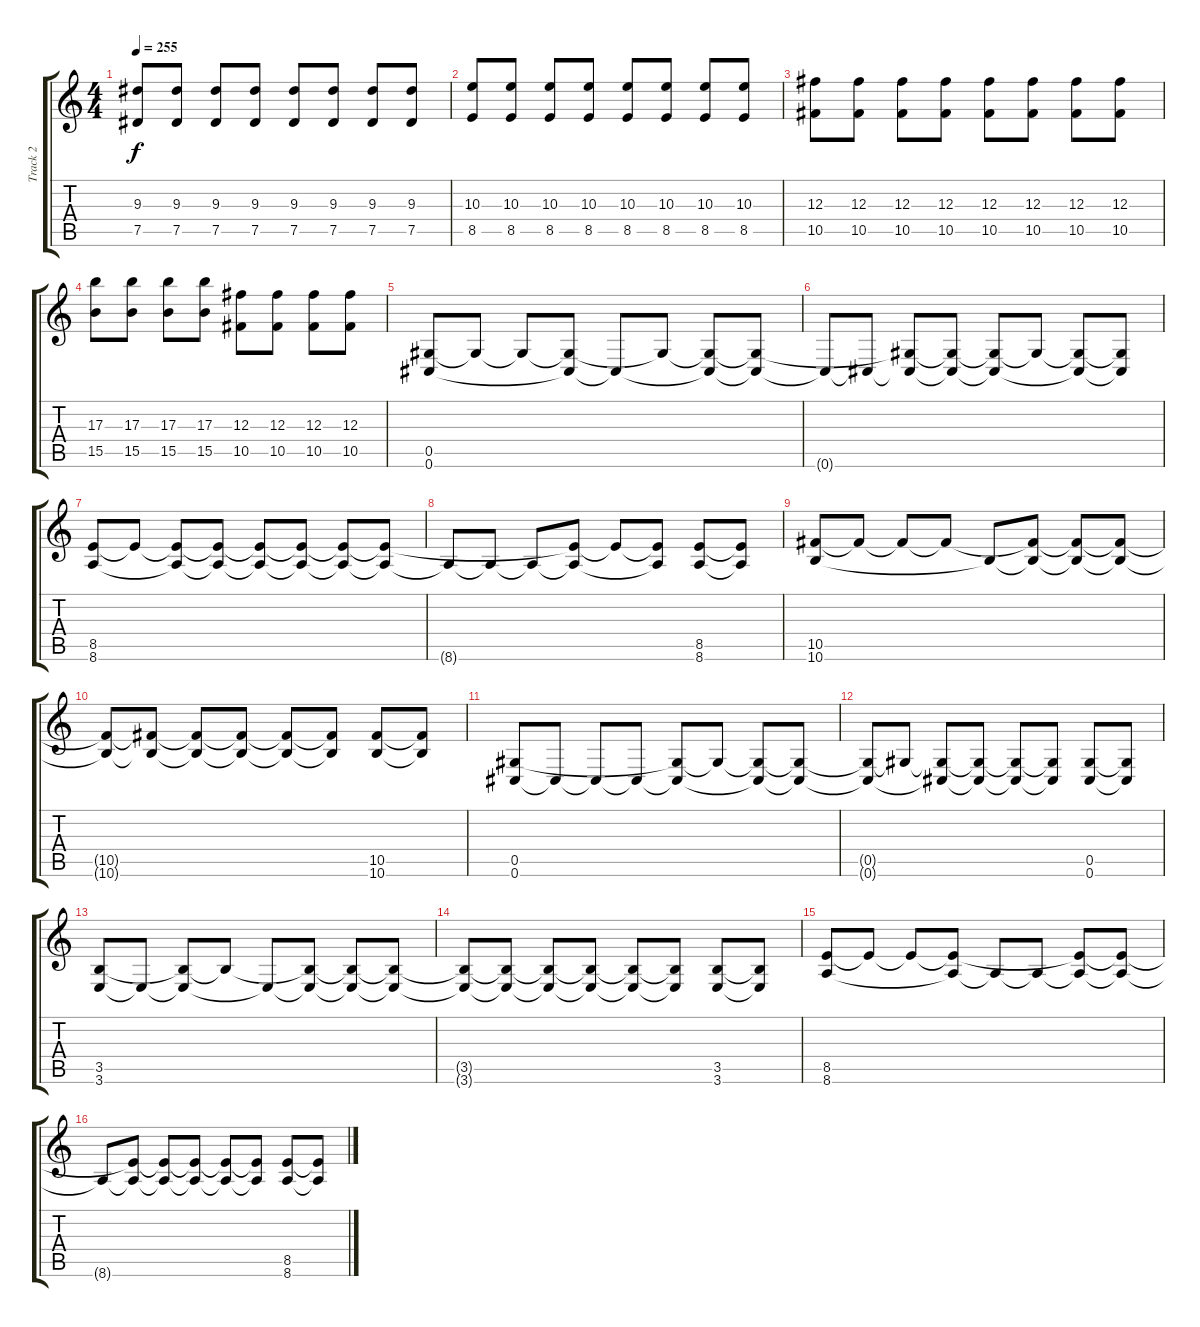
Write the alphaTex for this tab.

\track ("Track 2" "Track 2") {instrument distortionguitar}
\staff {score tabs}
\tuning (Eb4 Bb3 Gb3 Db3 Ab2 Db2) {hide}
\ts (4 4)
\tempo 255
\clef g2
\ks c
(9.3 7.5).8{dy f} (9.3 7.5).8 (9.3 7.5).8 (9.3 7.5).8 (9.3 7.5).8 (9.3 7.5).8 (9.3 7.5).8 (9.3 7.5).8 |
(10.3 8.5).8 (10.3 8.5).8 (10.3 8.5).8 (10.3 8.5).8 (10.3 8.5).8 (10.3 8.5).8 (10.3 8.5).8 (10.3 8.5).8 |
(12.3 10.5).8 (12.3 10.5).8 (12.3 10.5).8 (12.3 10.5).8 (12.3 10.5).8 (12.3 10.5).8 (12.3 10.5).8 (12.3 10.5).8 |
(17.3 15.5).8 (17.3 15.5).8 (17.3 15.5).8 (17.3 15.5).8 (12.3 10.5).8 (12.3 10.5).8 (12.3 10.5).8 (12.3 10.5).8 |
(0.5 0.6).8 0.5{t}.8 0.5{t}.8 (0.5{t} 0.6{t}).8 0.6{t}.8 0.5{t}.8 (0.5{t} 0.6{t}).8 (0.5{t} 0.6{t}).8 |
0.6{t}.8 0.6{t}.8 (0.5{t} 0.6{t}).8 (0.5{t} 0.6{t}).8 (0.5{t} 0.6{t}).8 0.5{t}.8 (0.5{t} 0.6{t}).8 (0.5{t} 0.6{t}).8 |
(8.5 8.6).8 8.5{t}.8 (8.5{t} 8.6{t}).8 (8.5{t} 8.6{t}).8 (8.5{t} 8.6{t}).8 (8.5{t} 8.6{t}).8 (8.5{t} 8.6{t}).8 (8.5{t} 8.6{t}).8 |
8.6{t}.8 8.6{t}.8 8.6{t}.8 (8.5{t} 8.6{t}).8 8.5{t}.8 (8.5{t} 8.6{t}).8 (8.5 8.6).8 (8.5{t} 8.6{t}).8 |
(10.5 10.6).8 10.5{t}.8 10.5{t}.8 10.5{t}.8 10.6{t}.8 (10.5{t} 10.6{t}).8 (10.5{t} 10.6{t}).8 (10.5{t} 10.6{t}).8 |
(10.5{t} 10.6{t}).8 (10.5{t} 10.6{t}).8 (10.5{t} 10.6{t}).8 (10.5{t} 10.6{t}).8 (10.5{t} 10.6{t}).8 (10.5{t} 10.6{t}).8 (10.5 10.6).8 (10.5{t} 10.6{t}).8 |
(0.5 0.6).8 0.6{t}.8 0.6{t}.8 0.6{t}.8 (0.5{t} 0.6{t}).8 0.5{t}.8 (0.5{t} 0.6{t}).8 (0.5{t} 0.6{t}).8 |
(0.5{t} 0.6{t}).8 0.5{t}.8 (0.5{t} 0.6{t}).8 (0.5{t} 0.6{t}).8 (0.5{t} 0.6{t}).8 (0.5{t} 0.6{t}).8 (0.5 0.6).8 (0.5{t} 0.6{t}).8 |
(3.5 3.6).8 3.6{t}.8 (3.5{t} 3.6{t}).8 3.5{t}.8 3.6{t}.8 (3.5{t} 3.6{t}).8 (3.5{t} 3.6{t}).8 (3.5{t} 3.6{t}).8 |
(3.5{t} 3.6{t}).8 (3.5{t} 3.6{t}).8 (3.5{t} 3.6{t}).8 (3.5{t} 3.6{t}).8 (3.5{t} 3.6{t}).8 (3.5{t} 3.6{t}).8 (3.5 3.6).8 (3.5{t} 3.6{t}).8 |
(8.5 8.6).8 8.5{t}.8 8.5{t}.8 (8.5{t} 8.6{t}).8 8.6{t}.8 8.6{t}.8 (8.5{t} 8.6{t}).8 (8.5{t} 8.6{t}).8 |
8.6{t}.8 (8.5{t} 8.6{t}).8 (8.5{t} 8.6{t}).8 (8.5{t} 8.6{t}).8 (8.5{t} 8.6{t}).8 (8.5{t} 8.6{t}).8 (8.5 8.6).8 (8.5{t} 8.6{t}).8
